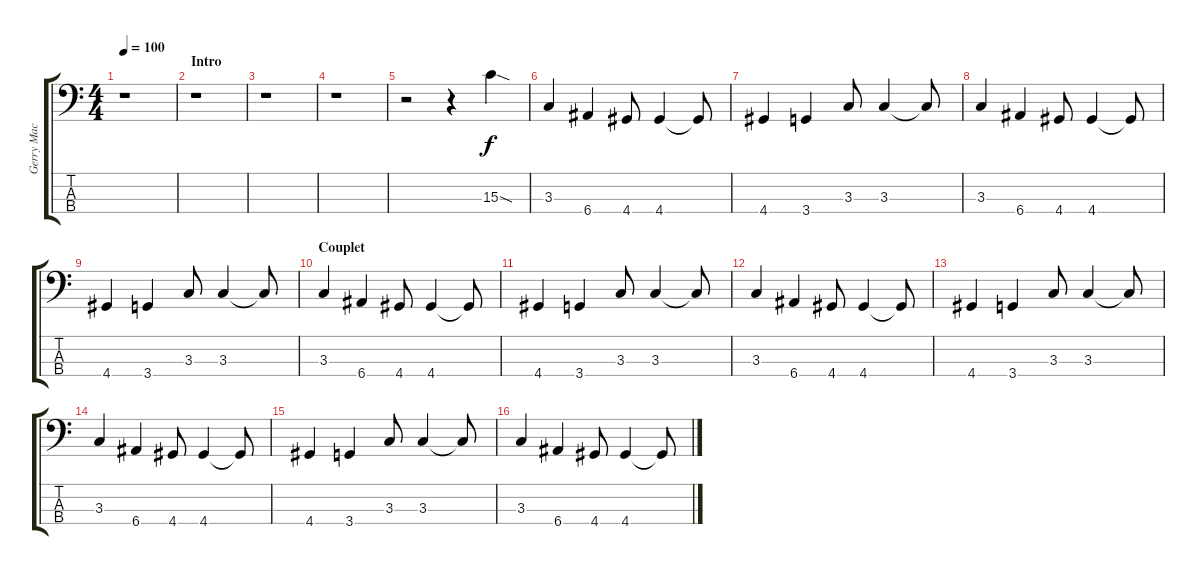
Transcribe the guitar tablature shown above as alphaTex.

\track ("Gerry Mac Avoy" "Gerry Mac ") {instrument electricbassfinger}
\staff {score tabs}
\tuning (G2 D2 A1 E1) {hide}
\ts (4 4)
\tempo 100
\clef f4
\ks c
r.1{dy f instrument electricbassfinger} |
\section ("" "Intro")
r.1 |
r.1 |
r.1 |
r.2 r.4 15.3{sod}.4 |
3.3.4 6.4.4 4.4.8 4.4.4 4.4{t}.8 |
4.4.4 3.4.4 3.3.8 3.3.4 3.3{t}.8 |
3.3.4 6.4.4 4.4.8 4.4.4 4.4{t}.8 |
4.4.4 3.4.4 3.3.8 3.3.4 3.3{t}.8 |
\section ("" "Couplet")
3.3.4 6.4.4 4.4.8 4.4.4 4.4{t}.8 |
4.4.4 3.4.4 3.3.8 3.3.4 3.3{t}.8 |
3.3.4 6.4.4 4.4.8 4.4.4 4.4{t}.8 |
4.4.4 3.4.4 3.3.8 3.3.4 3.3{t}.8 |
3.3.4 6.4.4 4.4.8 4.4.4 4.4{t}.8 |
4.4.4 3.4.4 3.3.8 3.3.4 3.3{t}.8 |
3.3.4 6.4.4 4.4.8 4.4.4 4.4{t}.8
